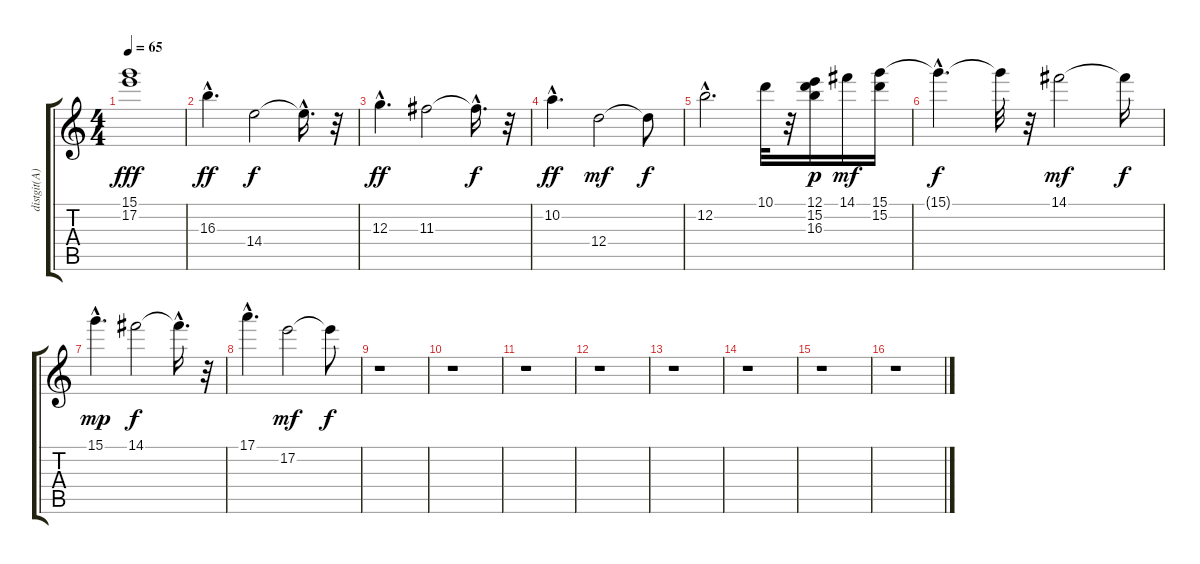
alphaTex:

\track ("distgit(A)" "distgit(A)") {instrument distortionguitar}
\staff {score tabs}
\tuning (E4 B3 G3 D3 A2 E2) {hide}
\ts (4 4)
\tempo 65
\clef g2
\ks c
(15.1 17.2).1{dy fff} |
16.3{hac}.4{d dy ff volume 8 instrument distortionguitar} 14.4.2{dy f} 14.4{hac t}.16{d} r.32 |
12.3{hac}.4{d dy ff} 11.3.2 11.3{hac t}.16{d dy f} r.32 |
10.2{hac}.4{d dy ff} 12.4.2{dy mf} 12.4{t}.8{dy f} |
12.2{hac}.2{d} 10.1.32 r.32 (12.1 15.2 16.3).16{dy p} 14.1.16{dy mf} (15.1 15.2).16 |
15.1{hac t}.4{d dy f} 15.1{t}.32 r.32 14.1.2{dy mf} 14.1{t}.16{dy f} |
15.1{hac}.4{d dy mp} 14.1.2{dy f} 14.1{hac t}.16{d} r.32 |
17.1{hac}.4{d} 17.2.2{dy mf} 17.2{t}.8{dy f} |
r.1 |
r.1 |
r.1 |
r.1 |
r.1 |
r.1 |
r.1 |
r.1
